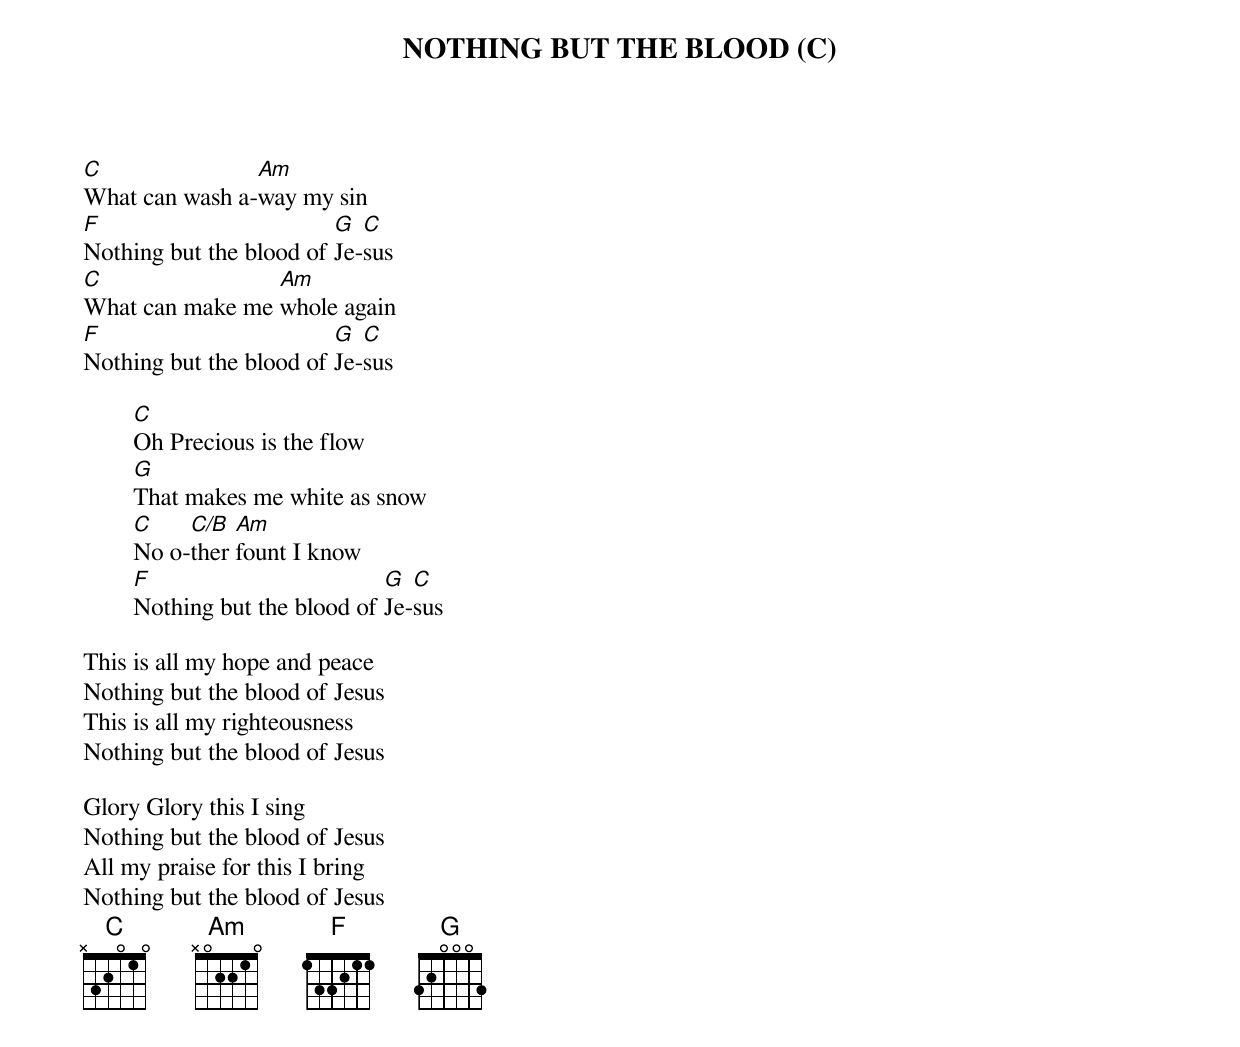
NOTHING BUT THE BLOOD (C)

C               Am
What can wash a-way my sin
F                        G  C
Nothing but the blood of Je-sus
C                Am
What can make me whole again
F                        G  C
Nothing but the blood of Je-sus

	C
	Oh Precious is the flow
	G
	That makes me white as snow
	C    C/B  Am
	No o-ther fount I know
	F                        G  C
	Nothing but the blood of Je-sus

This is all my hope and peace
Nothing but the blood of Jesus
This is all my righteousness
Nothing but the blood of Jesus

Glory Glory this I sing
Nothing but the blood of Jesus
All my praise for this I bring
Nothing but the blood of Jesus
